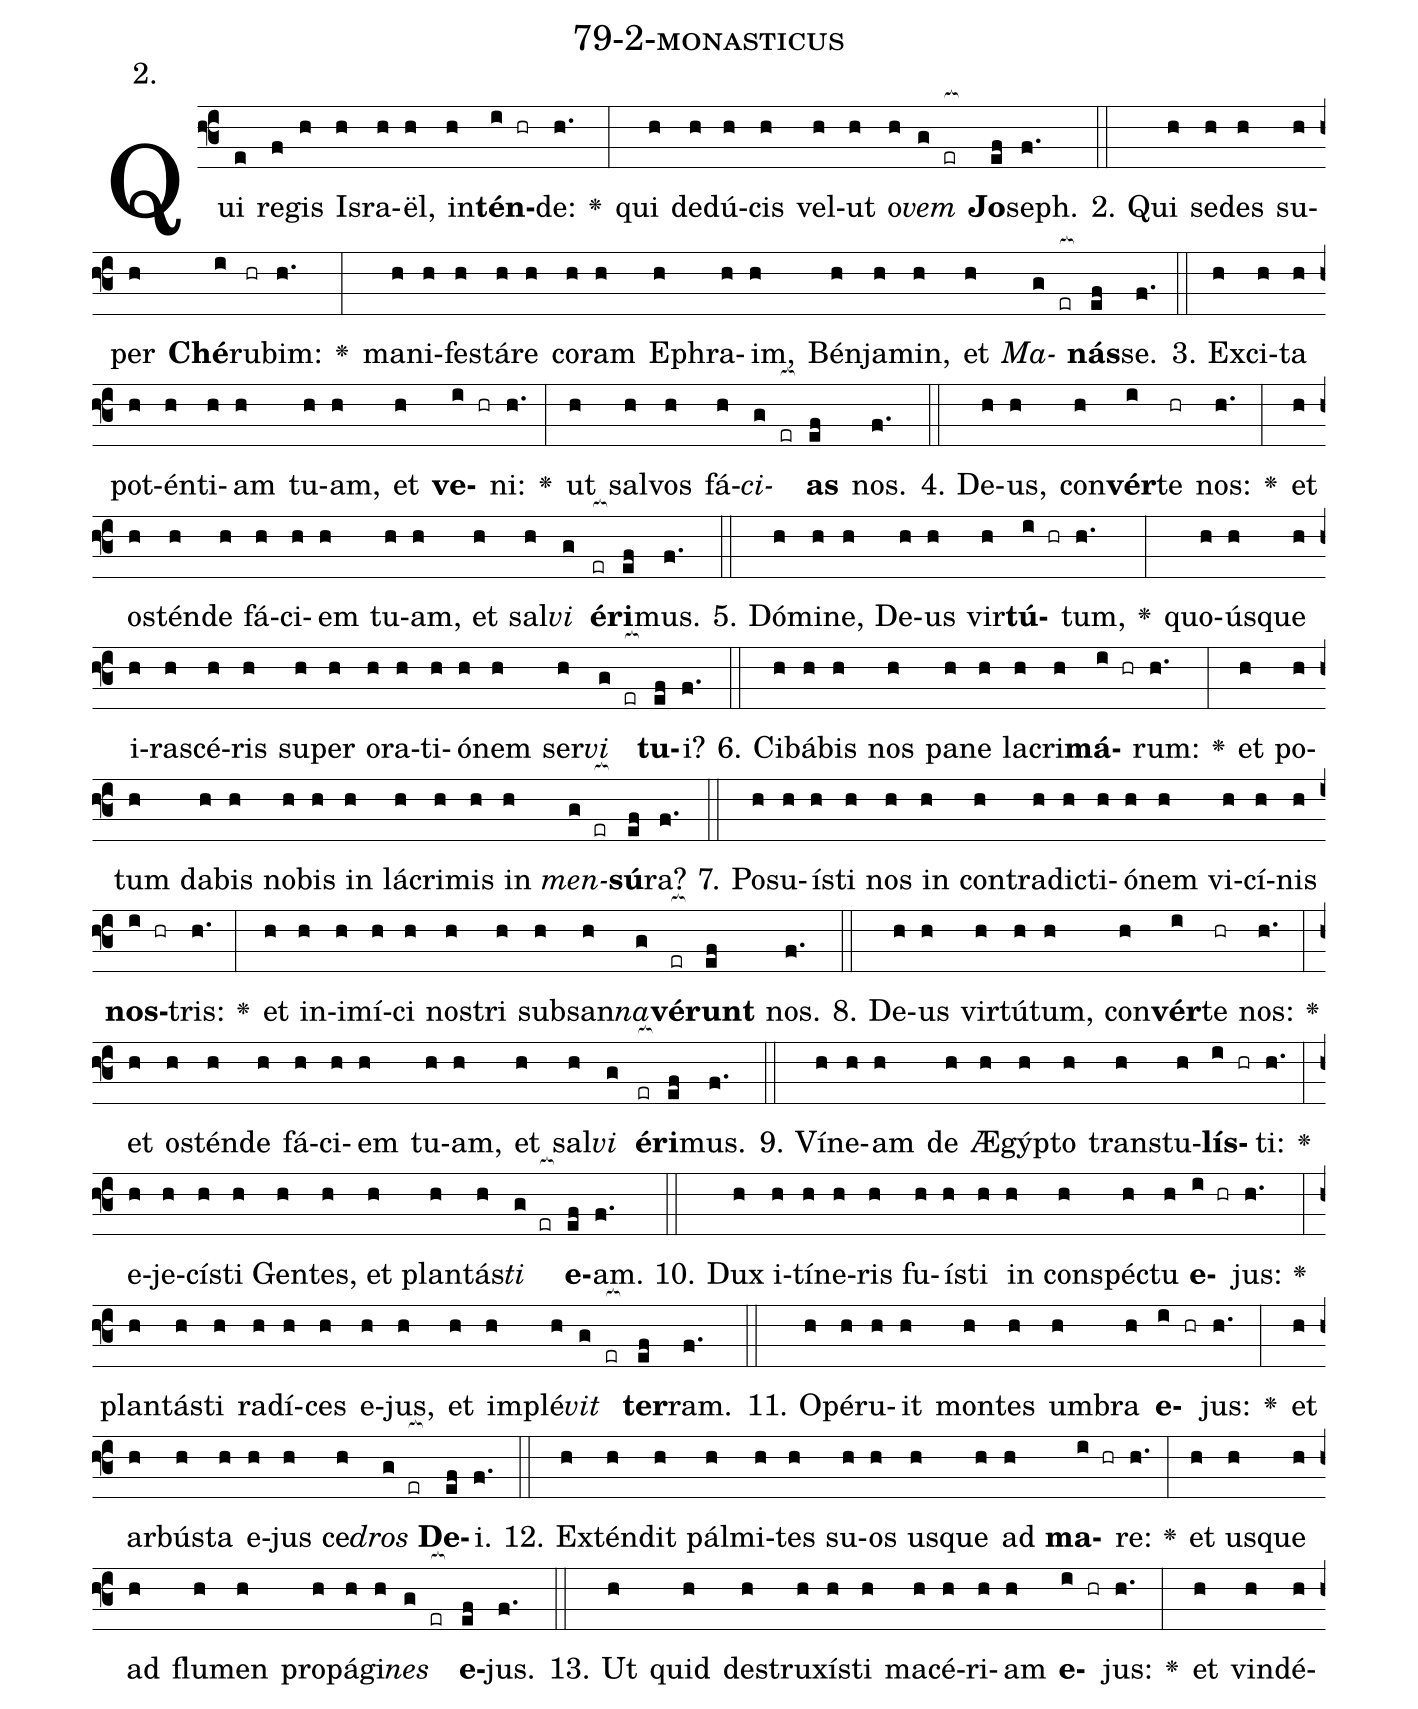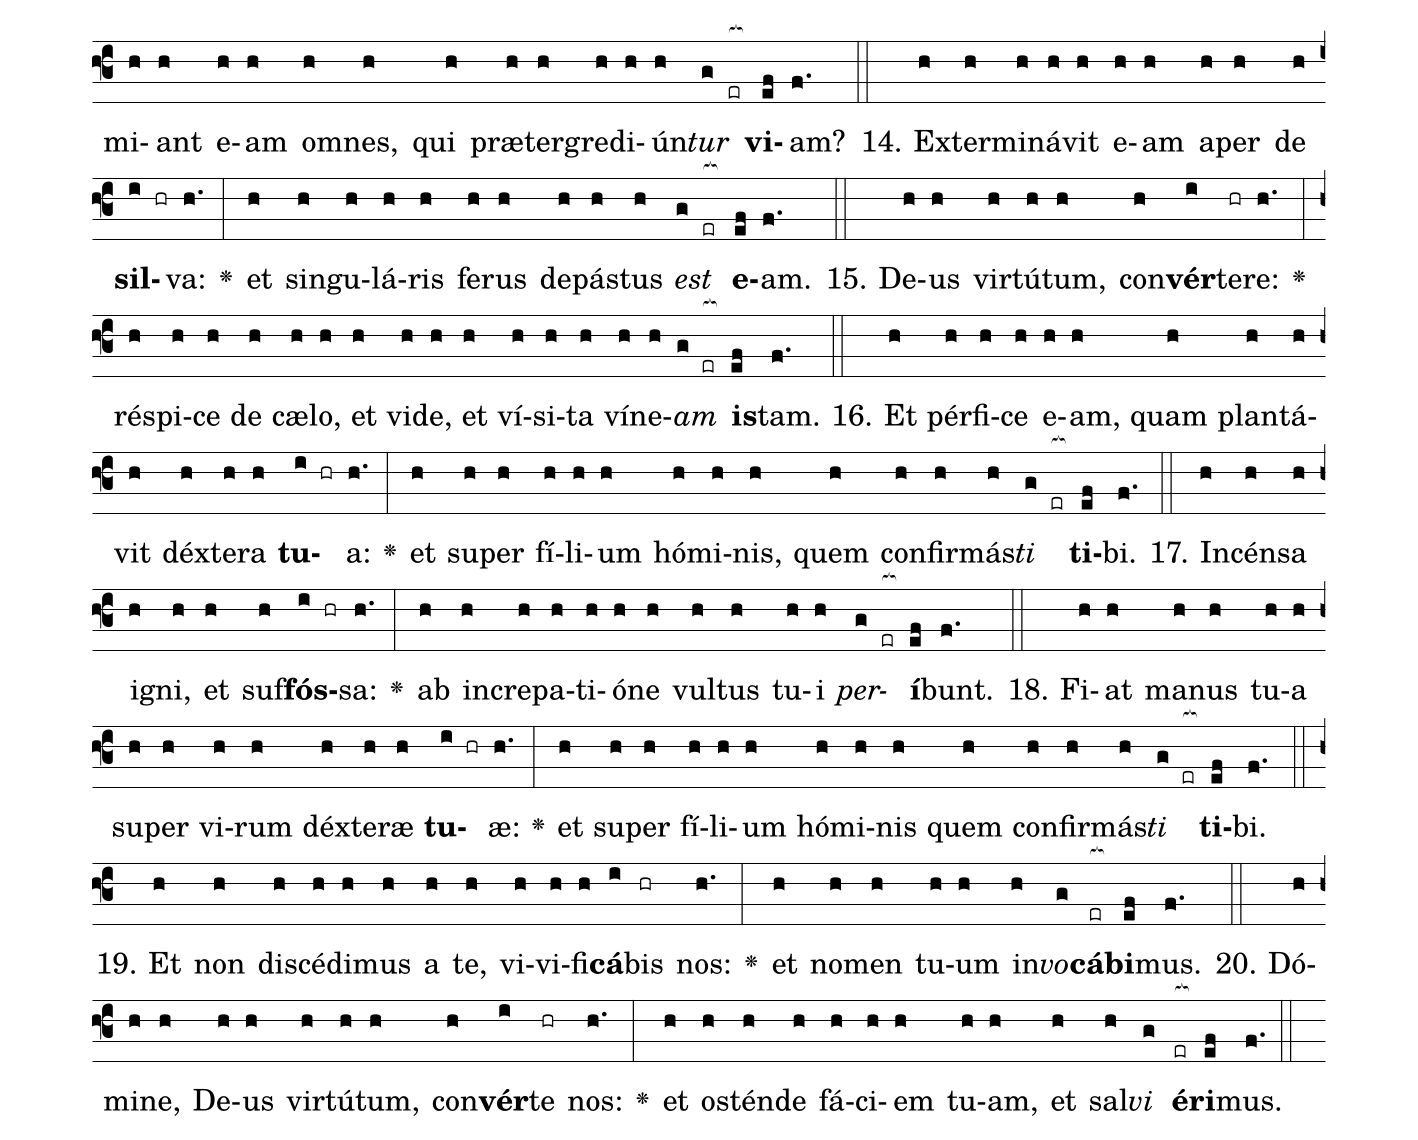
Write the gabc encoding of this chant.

name: 79-2-monasticus;
annotation: 2.;
%%
(f3)Qui(e) re(f)gis(h) Is(h)ra(h)ël,(h) in(h)<b>tén</b>(i hr)de:(h.) <v>\greheightstar</v>(:) qui(h) de(h)dú(h)cis(h) vel(h)ut(h) o(h)<i>vem</i>(g er[ocb:1{]) <b>Jo</b>(ef[ocb:0}])seph.(f.) (::)
2. Qui(h) se(h)des(h) su(h)per(h) <b>Ché</b>(i)ru(hr)bim:(h.) <v>\greheightstar</v>(:) ma(h)ni(h)fes(h)tá(h)re(h) co(h)ram(h) E(h)phra(h)im,(h) Bén(h)ja(h)min,(h) et(h) <i>Ma</i>(g er[ocb:1{])<b>nás</b>(ef[ocb:0}])se.(f.) (::)
3. Ex(h)ci(h)ta(h) pot(h)én(h)ti(h)am(h) tu(h)am,(h) et(h) <b>ve</b>(i hr)ni:(h.) <v>\greheightstar</v>(:) ut(h) sal(h)vos(h) fá(h)<i>ci</i>(g er[ocb:1{])<b>as</b>(ef[ocb:0}]) nos.(f.) (::)
4. De(h)us,(h) con(h)<b>vér</b>(i)te(hr) nos:(h.) <v>\greheightstar</v>(:) et(h) os(h)tén(h)de(h) fá(h)ci(h)em(h) tu(h)am,(h) et(h) sal(h)<i>vi</i>(g) <b>é</b>(er[ocb:1{])<b>ri</b>(ef[ocb:0}])mus.(f.) (::)
5. Dó(h)mi(h)ne,(h) De(h)us(h) vir(h)<b>tú</b>(i hr)tum,(h.) <v>\greheightstar</v>(:) quo(h)ús(h)que(h) i(h)ra(h)scé(h)ris(h) su(h)per(h) o(h)ra(h)ti(h)ó(h)nem(h) ser(h)<i>vi</i>(g er[ocb:1{]) <b>tu</b>(ef[ocb:0}])i?(f.) (::)
6. Ci(h)bá(h)bis(h) nos(h) pa(h)ne(h) la(h)cri(h)<b>má</b>(i hr)rum:(h.) <v>\greheightstar</v>(:) et(h) po(h)tum(h) da(h)bis(h) no(h)bis(h) in(h) lá(h)cri(h)mis(h) in(h) <i>men</i>(g er[ocb:1{])<b>sú</b>(ef[ocb:0}])ra?(f.) (::)
7. Po(h)su(h)ís(h)ti(h) nos(h) in(h) con(h)tra(h)dic(h)ti(h)ó(h)nem(h) vi(h)cí(h)nis(h) <b>nos</b>(i hr)tris:(h.) <v>\greheightstar</v>(:) et(h) in(h)i(h)mí(h)ci(h) nos(h)tri(h) sub(h)san(h)<i>na</i>(g)<b>vé</b>(er[ocb:1{])<b>runt</b>(ef[ocb:0}]) nos.(f.) (::)
8. De(h)us(h) vir(h)tú(h)tum,(h) con(h)<b>vér</b>(i)te(hr) nos:(h.) <v>\greheightstar</v>(:) et(h) os(h)tén(h)de(h) fá(h)ci(h)em(h) tu(h)am,(h) et(h) sal(h)<i>vi</i>(g) <b>é</b>(er[ocb:1{])<b>ri</b>(ef[ocb:0}])mus.(f.) (::)
9. Ví(h)ne(h)am(h) de(h) Æ(h)gýp(h)to(h) trans(h)tu(h)<b>lís</b>(i hr)ti:(h.) <v>\greheightstar</v>(:) e(h)je(h)cís(h)ti(h) Gen(h)tes,(h) et(h) plan(h)tás(h)<i>ti</i>(g er[ocb:1{]) <b>e</b>(ef[ocb:0}])am.(f.) (::)
10. Dux(h) i(h)tí(h)ne(h)ris(h) fu(h)ís(h)ti(h) in(h) con(h)spéc(h)tu(h) <b>e</b>(i hr)jus:(h.) <v>\greheightstar</v>(:) plan(h)tás(h)ti(h) ra(h)dí(h)ces(h) e(h)jus,(h) et(h) im(h)plé(h)<i>vit</i>(g er[ocb:1{]) <b>ter</b>(ef[ocb:0}])ram.(f.) (::)
11. O(h)pé(h)ru(h)it(h) mon(h)tes(h) um(h)bra(h) <b>e</b>(i hr)jus:(h.) <v>\greheightstar</v>(:) et(h) ar(h)bús(h)ta(h) e(h)jus(h) ce(h)<i>dros</i>(g er[ocb:1{]) <b>De</b>(ef[ocb:0}])i.(f.) (::)
12. Ex(h)tén(h)dit(h) pál(h)mi(h)tes(h) su(h)os(h) us(h)que(h) ad(h) <b>ma</b>(i hr)re:(h.) <v>\greheightstar</v>(:) et(h) us(h)que(h) ad(h) flu(h)men(h) pro(h)pá(h)gi(h)<i>nes</i>(g er[ocb:1{]) <b>e</b>(ef[ocb:0}])jus.(f.) (::)
13. Ut(h) quid(h) de(h)stru(h)xís(h)ti(h) ma(h)cé(h)ri(h)am(h) <b>e</b>(i hr)jus:(h.) <v>\greheightstar</v>(:) et(h) vin(h)dé(h)mi(h)ant(h) e(h)am(h) om(h)nes,(h) qui(h) præ(h)ter(h)gre(h)di(h)ún(h)<i>tur</i>(g er[ocb:1{]) <b>vi</b>(ef[ocb:0}])am?(f.) (::)
14. Ex(h)ter(h)mi(h)ná(h)vit(h) e(h)am(h) a(h)per(h) de(h) <b>sil</b>(i hr)va:(h.) <v>\greheightstar</v>(:) et(h) sin(h)gu(h)lá(h)ris(h) fe(h)rus(h) de(h)pás(h)tus(h) <i>est</i>(g er[ocb:1{]) <b>e</b>(ef[ocb:0}])am.(f.) (::)
15. De(h)us(h) vir(h)tú(h)tum,(h) con(h)<b>vér</b>(i)te(hr)re:(h.) <v>\greheightstar</v>(:) ré(h)spi(h)ce(h) de(h) cæ(h)lo,(h) et(h) vi(h)de,(h) et(h) ví(h)si(h)ta(h) ví(h)ne(h)<i>am</i>(g er[ocb:1{]) <b>is</b>(ef[ocb:0}])tam.(f.) (::)
16. Et(h) pér(h)fi(h)ce(h) e(h)am,(h) quam(h) plan(h)tá(h)vit(h) déx(h)te(h)ra(h) <b>tu</b>(i hr)a:(h.) <v>\greheightstar</v>(:) et(h) su(h)per(h) fí(h)li(h)um(h) hó(h)mi(h)nis,(h) quem(h) con(h)fir(h)más(h)<i>ti</i>(g er[ocb:1{]) <b>ti</b>(ef[ocb:0}])bi.(f.) (::)
17. In(h)cén(h)sa(h) i(h)gni,(h) et(h) suf(h)<b>fós</b>(i hr)sa:(h.) <v>\greheightstar</v>(:) ab(h) in(h)cre(h)pa(h)ti(h)ó(h)ne(h) vul(h)tus(h) tu(h)i(h) <i>per</i>(g er[ocb:1{])<b>í</b>(ef[ocb:0}])bunt.(f.) (::)
18. Fi(h)at(h) ma(h)nus(h) tu(h)a(h) su(h)per(h) vi(h)rum(h) déx(h)te(h)ræ(h) <b>tu</b>(i hr)æ:(h.) <v>\greheightstar</v>(:) et(h) su(h)per(h) fí(h)li(h)um(h) hó(h)mi(h)nis(h) quem(h) con(h)fir(h)más(h)<i>ti</i>(g er[ocb:1{]) <b>ti</b>(ef[ocb:0}])bi.(f.) (::)
19. Et(h) non(h) di(h)scé(h)di(h)mus(h) a(h) te,(h) vi(h)vi(h)fi(h)<b>cá</b>(i)bis(hr) nos:(h.) <v>\greheightstar</v>(:) et(h) no(h)men(h) tu(h)um(h) in(h)<i>vo</i>(g)<b>cá</b>(er[ocb:1{])<b>bi</b>(ef[ocb:0}])mus.(f.) (::)
20. Dó(h)mi(h)ne,(h) De(h)us(h) vir(h)tú(h)tum,(h) con(h)<b>vér</b>(i)te(hr) nos:(h.) <v>\greheightstar</v>(:) et(h) os(h)tén(h)de(h) fá(h)ci(h)em(h) tu(h)am,(h) et(h) sal(h)<i>vi</i>(g) <b>é</b>(er[ocb:1{])<b>ri</b>(ef[ocb:0}])mus.(f.) (::)
